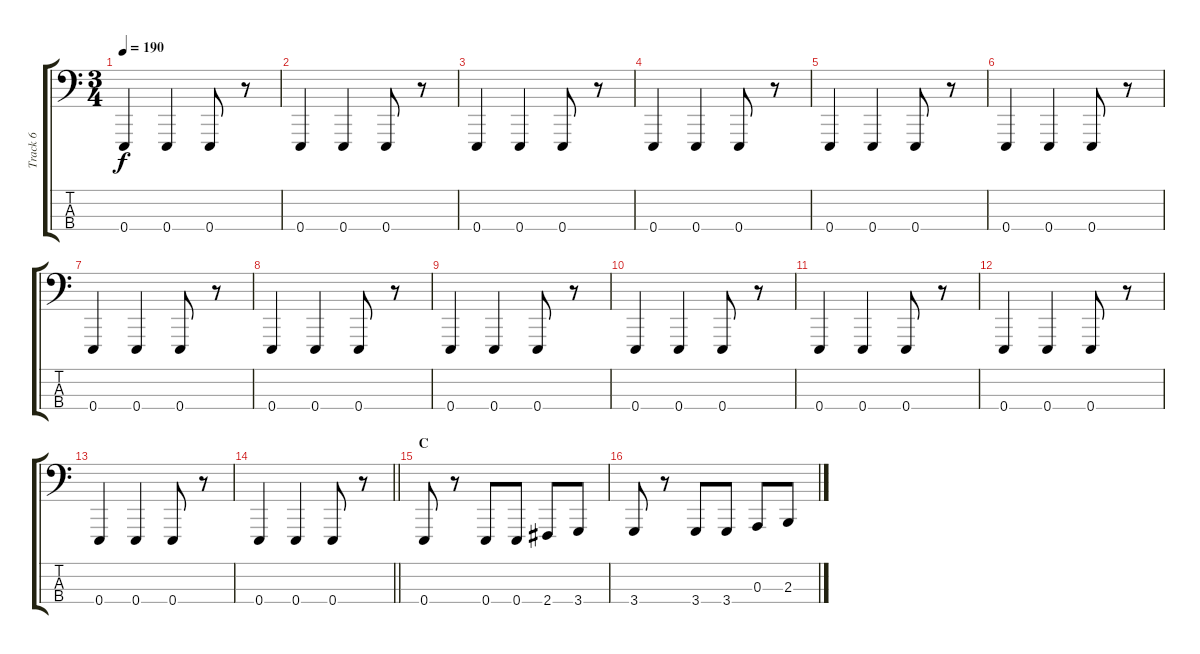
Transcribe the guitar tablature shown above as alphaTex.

\track ("Track 6" "Track 6") {instrument cello}
\staff {score tabs}
\tuning (G2 D2 A1 E1) {hide}
\ts (3 4)
\tempo 190
\clef f4
\ks c
0.4.4{dy f} 0.4.4 0.4.8 r.8 |
0.4.4 0.4.4 0.4.8 r.8 |
0.4.4 0.4.4 0.4.8 r.8 |
0.4.4 0.4.4 0.4.8 r.8 |
0.4.4 0.4.4 0.4.8 r.8 |
0.4.4 0.4.4 0.4.8 r.8 |
0.4.4 0.4.4 0.4.8 r.8 |
0.4.4 0.4.4 0.4.8 r.8 |
0.4.4 0.4.4 0.4.8 r.8 |
0.4.4 0.4.4 0.4.8 r.8 |
0.4.4 0.4.4 0.4.8 r.8 |
0.4.4 0.4.4 0.4.8 r.8 |
0.4.4 0.4.4 0.4.8 r.8 |
\barLineRight lightlight
0.4.4 0.4.4 0.4.8 r.8 |
\section ("" "C")
0.4.8 r.8 0.4.8 0.4.8 2.4.8 3.4.8 |
3.4.8 r.8 3.4.8 3.4.8 0.3.8 2.3.8
